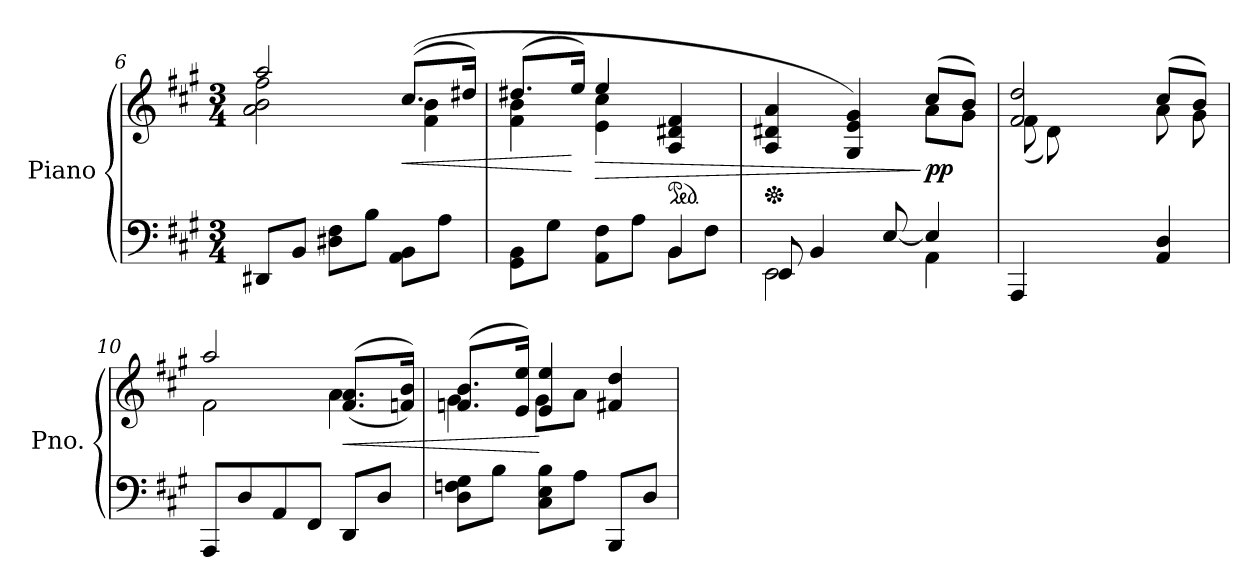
**kern	**kern	**dynam
*part1	*part1	*part1
*staff2	*staff1	*staff1/2
*I"Piano	*	*
*I'Pno.	*	*
*clefF4	*clefG2	*
*k[f#c#g#]	*k[f#c#g#]	*
*M3/4	*M3/4	*
=6	=6	=6
*	*^	*
8DD#X/L	2aa/	2a\ 2b\ 2ff#\	.
8BB/J	.	.	.
8D#X\ 8F#\L	.	.	.
8B\J	.	.	.
!	!	!	!LO:HP:b
8AA\ 8BB\L	(>(>8.cc#/L	4f#\ 4b\	<
8A\J	.	.	.
.	16dd#X/Jk)	.	.
=7	=7	=7	=7
*^	*	*	*
2ryy	8GG#\ 8BB\L	(>8.dd#X/L	4f#\ 4b\	.
.	8G#\J	.	.	.
.	.	16ee/Jk)	.	[
!	!	!	!	!LO:HP:b
.	8AA\ 8F#\L	4ee/	4e\ 4cc#\	>
.	8A\J	.	.	.
*	*	*ped	*	*
4BB/	8BB\L	4A/ 4d#X/ 4f#/	4ryy	.
.	8F#\J	.	.	.
=8	=8	=8	=8	=8
*	*	*Xped	*	*
2EE\	8EE/	4A/ 4d#X/ 4a/	2ryy	.
.	4BB/	.	.	.
.	.	4G#/ 4e/ 4g#/)	.	.
.	[8E/	.	.	.
!	!	!	!	!LO:DY:n=1:b
4AA\	4E/]	(>8cc#/L	8a\L	] pp
.	.	8b/J)	8g#\J	.
!!LO:LB:g=z	!!
=9	=9	=9	=9	=9
4ryy	4AAA/	2f#/ 2dd/	(<8f#\L	.
.	.	.	8d\)	.
8A/	4ryy	.	4ryy	.
8F#/J	.	.	.	.
4ryy	4AA/ 4D/	(>8cc#/L	8a\L	.
.	.	8b/J)	8g#\J	.
*v	*v	*	*	*
=10	=10	=10	=10
8AAA/L	2aa:/	2f#\	.
8D/	.	.	.
8AA/	.	.	.
8FF#/J	.	.	.
!	!	!	!LO:HP:b
8DD/L	(>(>8.f#/ 8.a/L	4a\	<
8D/J	.	.	.
.	16fn/ 16b/Jk))	.	.
=11	=11	=11	=11
8D\ 8Fn\ 8G#\L	(>8.fn/ 8.b/L	4g#\	.
8B\J	.	.	.
.	16e/ 16ee/Jk)	.	.
8C#\ 8E\ 8B\L	4e/ 4ee/	8g#\L	[
8A\J	.	8a\J	.
8BBB/L	4f#X/ 4dd/	4ryy	.
8D/J	.	.	.
*	*v	*v	*
=	=	=
*-	*-	*-
